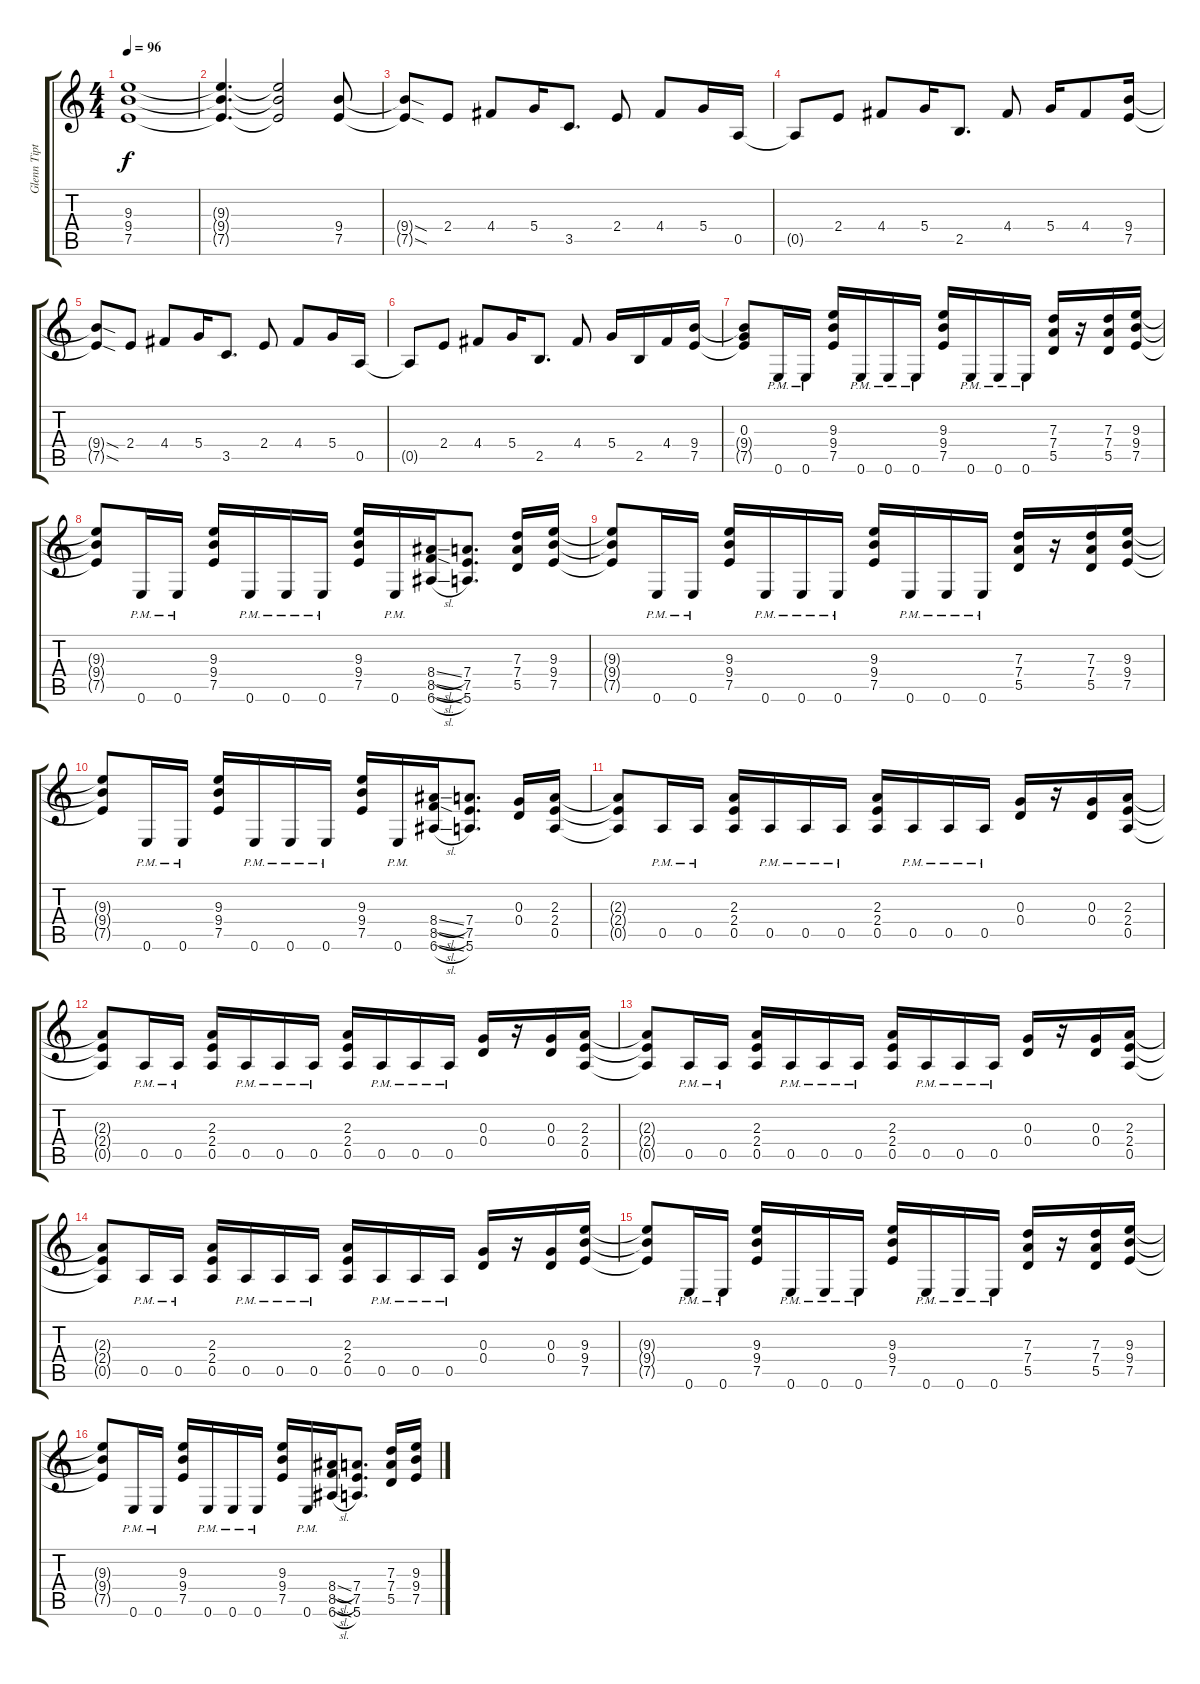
\track ("Glenn Tipton" "Glenn Tipt") {instrument distortionguitar}
\staff {score tabs}
\tuning (E4 B3 G3 D3 A2 E2) {hide}
\ts (4 4)
\tempo 96
\clef g2
\ks c
(9.3 9.4 7.5).1{dy f volume 14 balance 15} |
(9.3{t} 9.4{t} 7.5{t}).4{d} (9.3{t} 9.4{t} 7.5{t}).2 (9.4 7.5).8 |
(9.4{sod t} 7.5{sod t}).8 2.4.8 4.4.8 5.4.16 3.5.8{d} 2.4.8 4.4.8 5.4.16 0.5.16 |
0.5{t}.8 2.4.8 4.4.8 5.4.16 2.5.8{d} 4.4.8 5.4.16 4.4.8 (9.4 7.5).16 |
(9.4{sod t} 7.5{sod t}).8 2.4.8 4.4.8 5.4.16 3.5.8{d} 2.4.8 4.4.8 5.4.16 0.5.16 |
0.5{t}.8 2.4.8 4.4.8 5.4.16 2.5.8{d} 4.4.8 5.4.16 2.5.16 4.4.16 (9.4 7.5).16 |
(0.3 9.4{t} 7.5{t}).8 0.6{pm}.16 0.6{pm}.16 (9.3 9.4 7.5).16 0.6{pm}.16 0.6{pm}.16 0.6{pm}.16 (9.3 9.4 7.5).16 0.6{pm}.16 0.6{pm}.16 0.6{pm}.16 (7.3 7.4 5.5).16 r.16 (7.3 7.4 5.5).16 (9.3 9.4 7.5).16 |
(9.3{t} 9.4{t} 7.5{t}).8 0.6{pm}.16 0.6{pm}.16 (9.3 9.4 7.5).16 0.6{pm}.16 0.6{pm}.16 0.6{pm}.16 (9.3 9.4 7.5).16 0.6{pm}.16 (8.4{sl} 8.5{sl} 6.6{sl}).16 (7.4 7.5 5.6).8{d} (7.3 7.4 5.5).16 (9.3 9.4 7.5).16 |
(9.3{t} 9.4{t} 7.5{t}).8 0.6{pm}.16 0.6{pm}.16 (9.3 9.4 7.5).16 0.6{pm}.16 0.6{pm}.16 0.6{pm}.16 (9.3 9.4 7.5).16 0.6{pm}.16 0.6{pm}.16 0.6{pm}.16 (7.3 7.4 5.5).16 r.16 (7.3 7.4 5.5).16 (9.3 9.4 7.5).16 |
(9.3{t} 9.4{t} 7.5{t}).8 0.6{pm}.16 0.6{pm}.16 (9.3 9.4 7.5).16 0.6{pm}.16 0.6{pm}.16 0.6{pm}.16 (9.3 9.4 7.5).16 0.6{pm}.16 (8.4{sl} 8.5{sl} 6.6{sl}).16 (7.4 7.5 5.6).8{d} (0.3 0.4).16 (2.3 2.4 0.5).16 |
(2.3{t} 2.4{t} 0.5{t}).8 0.5{pm}.16 0.5{pm}.16 (2.3 2.4 0.5).16 0.5{pm}.16 0.5{pm}.16 0.5{pm}.16 (2.3 2.4 0.5).16 0.5{pm}.16 0.5{pm}.16 0.5{pm}.16 (0.3 0.4).16 r.16 (0.3 0.4).16 (2.3 2.4 0.5).16 |
(2.3{t} 2.4{t} 0.5{t}).8 0.5{pm}.16 0.5{pm}.16 (2.3 2.4 0.5).16 0.5{pm}.16 0.5{pm}.16 0.5{pm}.16 (2.3 2.4 0.5).16 0.5{pm}.16 0.5{pm}.16 0.5{pm}.16 (0.3 0.4).16 r.16 (0.3 0.4).16 (2.3 2.4 0.5).16 |
(2.3{t} 2.4{t} 0.5{t}).8 0.5{pm}.16 0.5{pm}.16 (2.3 2.4 0.5).16 0.5{pm}.16 0.5{pm}.16 0.5{pm}.16 (2.3 2.4 0.5).16 0.5{pm}.16 0.5{pm}.16 0.5{pm}.16 (0.3 0.4).16 r.16 (0.3 0.4).16 (2.3 2.4 0.5).16 |
(2.3{t} 2.4{t} 0.5{t}).8 0.5{pm}.16 0.5{pm}.16 (2.3 2.4 0.5).16 0.5{pm}.16 0.5{pm}.16 0.5{pm}.16 (2.3 2.4 0.5).16 0.5{pm}.16 0.5{pm}.16 0.5{pm}.16 (0.3 0.4).16 r.16 (0.3 0.4).16 (9.3 9.4 7.5).16 |
(9.3{t} 9.4{t} 7.5{t}).8 0.6{pm}.16 0.6{pm}.16 (9.3 9.4 7.5).16 0.6{pm}.16 0.6{pm}.16 0.6{pm}.16 (9.3 9.4 7.5).16 0.6{pm}.16 0.6{pm}.16 0.6{pm}.16 (7.3 7.4 5.5).16 r.16 (7.3 7.4 5.5).16 (9.3 9.4 7.5).16 |
(9.3{t} 9.4{t} 7.5{t}).8 0.6{pm}.16 0.6{pm}.16 (9.3 9.4 7.5).16 0.6{pm}.16 0.6{pm}.16 0.6{pm}.16 (9.3 9.4 7.5).16 0.6{pm}.16 (8.4{sl} 8.5{sl} 6.6{sl}).16 (7.4 7.5 5.6).8{d} (7.3 7.4 5.5).16 (9.3 9.4 7.5).16
